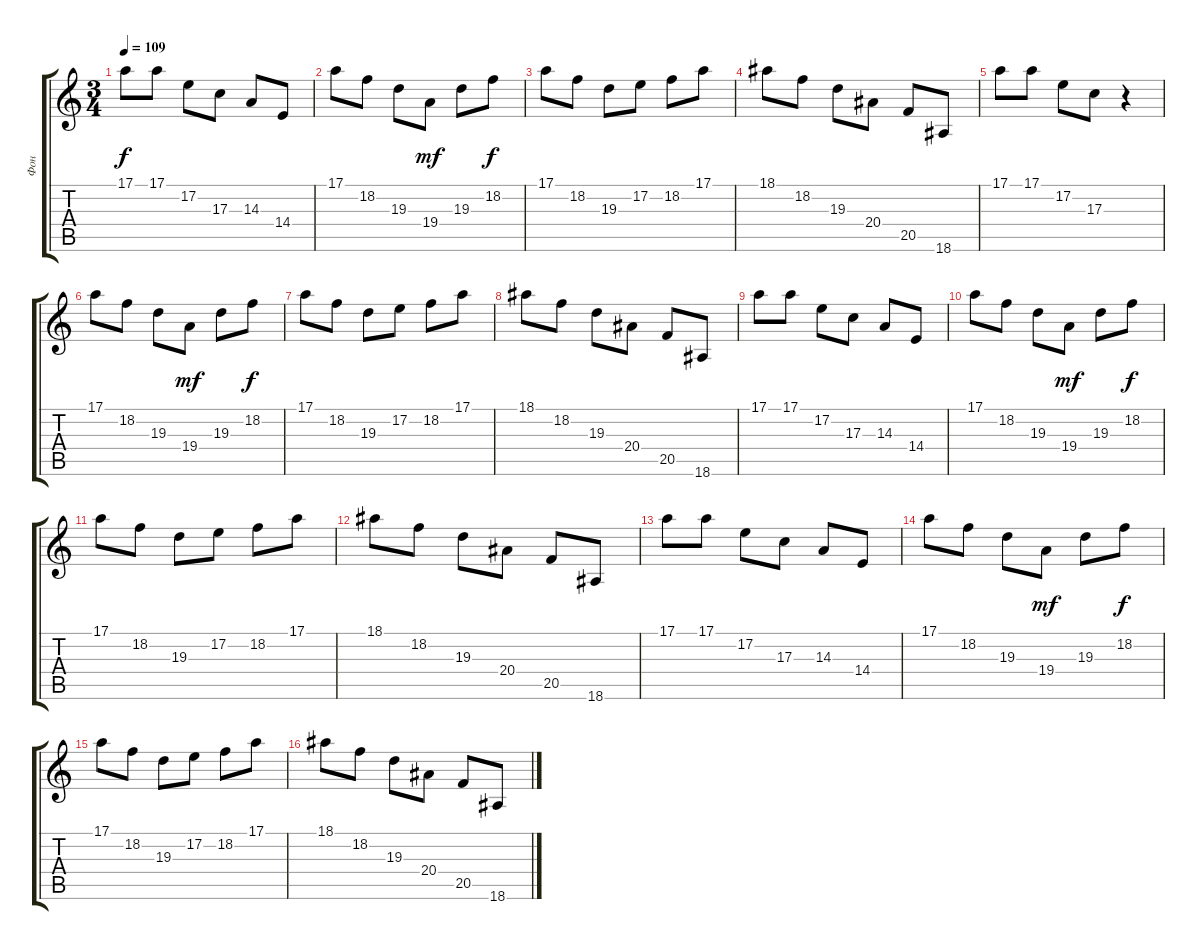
\track ("Фон" "Фон") {instrument pad2warm}
\staff {score tabs}
\tuning (E4 B3 G3 D3 A2 E2) {hide}
\ts (3 4)
\tempo 109
\clef g2
\ks c
17.1.8{dy f} 17.1.8 17.2.8 17.3.8 14.3.8 14.4.8 |
17.1.8 18.2.8 19.3.8 19.4.8{dy mf} 19.3.8 18.2.8{dy f} |
17.1.8 18.2.8 19.3.8 17.2.8 18.2.8 17.1.8 |
18.1.8 18.2.8 19.3.8 20.4.8 20.5.8 18.6.8 |
17.1.8 17.1.8 17.2.8 17.3.8 r.4 |
17.1.8 18.2.8 19.3.8 19.4.8{dy mf} 19.3.8 18.2.8{dy f} |
17.1.8 18.2.8 19.3.8 17.2.8 18.2.8 17.1.8 |
18.1.8 18.2.8 19.3.8 20.4.8 20.5.8 18.6.8 |
17.1.8 17.1.8 17.2.8 17.3.8 14.3.8 14.4.8 |
17.1.8 18.2.8 19.3.8 19.4.8{dy mf} 19.3.8 18.2.8{dy f} |
17.1.8 18.2.8 19.3.8 17.2.8 18.2.8 17.1.8 |
18.1.8 18.2.8 19.3.8 20.4.8 20.5.8 18.6.8 |
17.1.8 17.1.8 17.2.8 17.3.8 14.3.8 14.4.8 |
17.1.8 18.2.8 19.3.8 19.4.8{dy mf} 19.3.8 18.2.8{dy f} |
17.1.8 18.2.8 19.3.8 17.2.8 18.2.8 17.1.8 |
18.1.8 18.2.8 19.3.8 20.4.8 20.5.8 18.6.8
